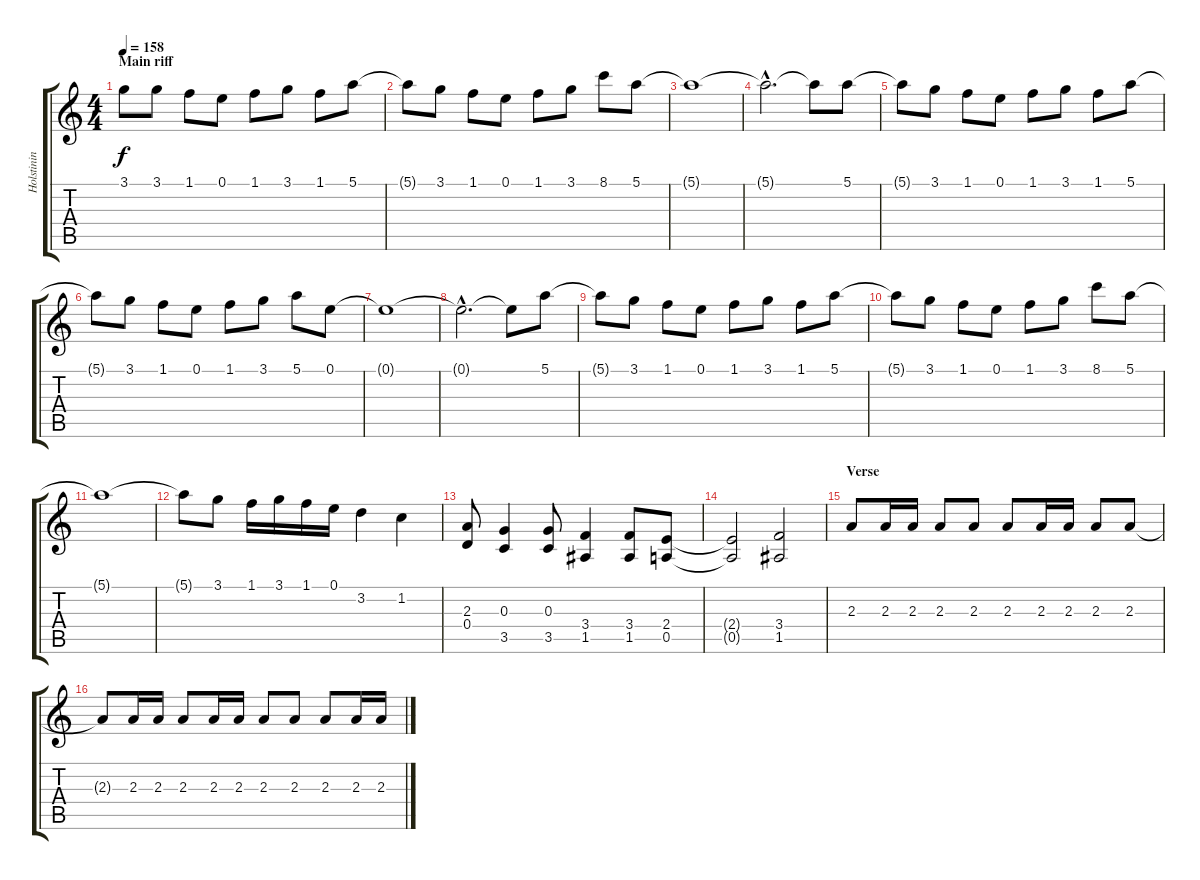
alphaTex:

\track ("Holstinin" "Holstinin") {instrument distortionguitar}
\staff {score tabs}
\tuning (E4 B3 G3 D3 A2 E2) {hide}
\ts (4 4)
\section ("" "Main riff")
\tempo 158
\clef g2
\ks c
3.1{t}.8{dy f} 3.1.8 1.1.8 0.1.8 1.1.8 3.1.8 1.1.8 5.1.8 |
5.1{t}.8 3.1.8 1.1.8 0.1.8 1.1.8 3.1.8 8.1.8 5.1.8 |
5.1{t}.1 |
5.1{hac t}.2{d} 5.1{t}.8 5.1.8 |
5.1{t}.8 3.1.8 1.1.8 0.1.8 1.1.8 3.1.8 1.1.8 5.1.8 |
5.1{t}.8 3.1.8 1.1.8 0.1.8 1.1.8 3.1.8 5.1.8 0.1.8 |
0.1{t}.1 |
0.1{hac t}.2{d} 0.1{t}.8 5.1.8 |
5.1{t}.8 3.1.8 1.1.8 0.1.8 1.1.8 3.1.8 1.1.8 5.1.8 |
5.1{t}.8 3.1.8 1.1.8 0.1.8 1.1.8 3.1.8 8.1.8 5.1.8 |
5.1{t}.1 |
5.1{t}.8 3.1.8 1.1.16 3.1.16 1.1.16 0.1.16 3.2.4 1.2.4 |
(2.3 0.4).8 (0.3 3.5).4 (0.3 3.5).8 (3.4 1.5).4 (3.4 1.5).8 (2.4 0.5).8 |
(2.4{t} 0.5{t}).2 (3.4 1.5).2 |
\section ("" "Verse")
2.3.8{volume 13} 2.3.16 2.3.16 2.3.8 2.3.8 2.3.8 2.3.16 2.3.16 2.3.8 2.3.8 |
2.3{t}.8 2.3.16 2.3.16 2.3.8 2.3.16 2.3.16 2.3.8 2.3.8 2.3.8 2.3.16 2.3.16
